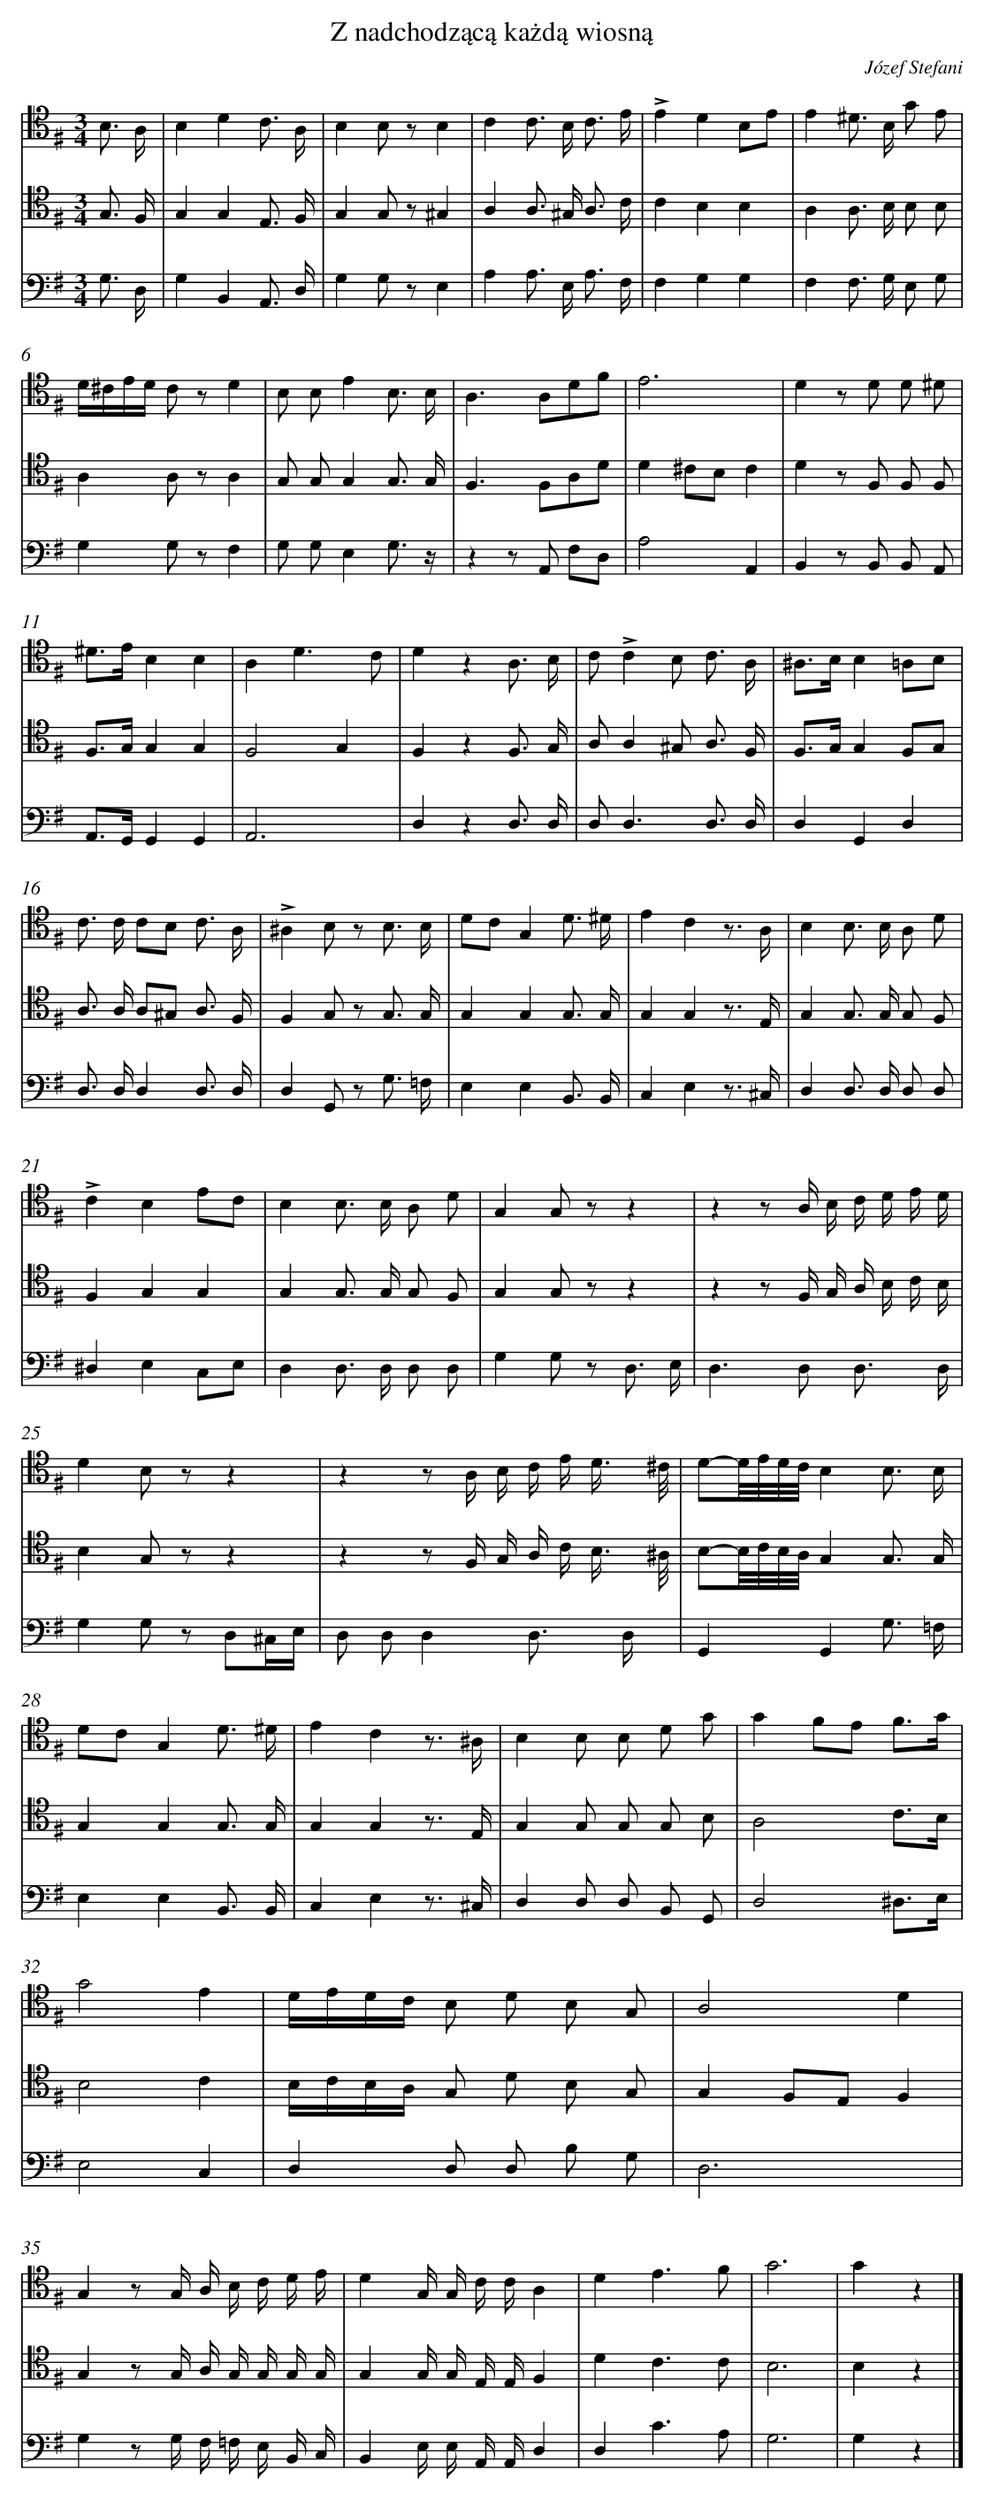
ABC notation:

X:1
T: Z nadchodzącą każdą wiosną
C: Józef Stefani
L: 1/8
M: 3/4
V: 1 clef=tenor
V: 2 clef=tenor
V: 3 clef=bass
K: G
[V:1] B,3/ A,/ [I:setbarnb 1]|
[V:2] G,3/ F,/ |
[V:3] G,3/ D,/ |
[V:1] B,2D2C3/ A,/ |
[V:2] G,2G,2E,3/ F,/ |
[V:3] G,2B,,2A,,3/ D,/ |
[V:1] B,2B, zB,2 |
[V:2] G,2G, z^G,2 |
[V:3] G,2G, zE,2 |
[V:1] C2C> B, C3/ E/ |
[V:2] A,2A,> ^G, A,3/ C/ |
[V:3] A,2A,> E, A,3/ F,/ |
[V:1] !accent!E2D2B,E |
[V:2] C2B,2B,2 |
[V:3] F,2G,2G,2 |
[V:1] E2^D> B, G E |
[V:2] A,2A,> B, B, B, |
[V:3] F,2F,> G, E, G, |
[V:1] D/^C/E/D/ C zD2 |
[V:2] A,2A, zA,2 |
[V:3] G,2G, zF,2 |
[V:1] B, B,E2B,3/ B,/ |
[V:2] G, G,G,2G,3/ G,/ |
[V:3] G, G,E,2G,3/ z/ |
[V:1] A,2>A,2DF |
[V:2] F,2>F,2A,D |
[V:3] z2z A,, F,D, |
[V:1] E6 |
[V:2] D2^CB,C2 |
[V:3] A,4A,,2 |
[V:1] D2z D D ^D |
[V:2] D2z F, F, F, |
[V:3] B,,2z B,, B,, A,, |
[V:1] ^D>EB,2B,2 |
[V:2] F,>G,G,2G,2 |
[V:3] A,,>G,,G,,2G,,2 |
[V:1] A,2D3C |
[V:2] F,4G,2 |
[V:3] A,,6 |
[V:1] D2z2A,3/ B,/ |
[V:2] F,2z2F,3/ G,/ |
[V:3] D,2z2D,3/ D,/ |
[V:1] C!accent!C2B, C3/ A,/ |
[V:2] A,A,2^G, A,3/ F,/ |
[V:3] D,2<D,2D,3/ D,/ |
[V:1] ^A,>B,B,2=A,B, |
[V:2] F,>G,G,2F,G, |
[V:3] D,2G,,2D,2 |
[V:1] C> C CB, C3/ A,/ |
[V:2] A,> A, A,^G, A,3/ F,/ |
[V:3] D,> D,D,2D,3/ D,/ |
[V:1] !accent!^A,2B, z B,3/ B,/ |
[V:2] F,2G, z G,3/ G,/ |
[V:3] D,2G,, z G,3/ =F,/ |
[V:1] DCG,2D3/ ^D/ |
[V:2] G,2G,2G,3/ G,/ |
[V:3] E,2E,2B,,3/ B,,/ |
[V:1] E2C2z3/ A,/ |
[V:2] G,2G,2z3/ E,/ |
[V:3] C,2E,2z3/ ^C,/ |
[V:1] B,2B,> B, A, D |
[V:2] G,2G,> G, G, F, |
[V:3] D,2D,> D, D, D, |
[V:1] !accent!C2B,2EC |
[V:2] F,2G,2G,2 |
[V:3] ^D,2E,2C,E, |
[V:1] B,2B,> B, A, D |
[V:2] G,2G,> G, G, F, |
[V:3] D,2D,> D, D, D, |
[V:1] G,2G, zz2 |
[V:2] G,2G, zz2 |
[V:3] G,2G, z D,3/ E,/ |
[V:1] z2z A,/ B,/ C/ D/ E/ D/ |
[V:2] z2z F,/ G,/ A,/ B,/ C/ B,/ |
[V:3] D,2>D,2 D,3/ D,/ |
[V:1] D2B, zz2 |
[V:2] B,2G, zz2 |
[V:3] G,2G, z D,^C,/E,/ |
[V:1] z2z A,/ B,/ C/ E/ D3// ^C// |
[V:2] z2z F,/ G,/ A,/ C/ B,3// ^A,// |
[V:3] D, D,D,2D,3/ D,/ |
[V:1] D-D//E//D//C//B,2B,3/ B,/ |
[V:2] B,-B,//C//B,//A,//G,2G,3/ G,/ |
[V:3] G,,2G,,2G,3/ =F,/ |
[V:1] DCG,2D3/ ^D/ |
[V:2] G,2G,2G,3/ G,/ |
[V:3] E,2E,2B,,3/ B,,/ |
[V:1] E2C2z3/ ^A,/ |
[V:2] G,2G,2z3/ E,/ |
[V:3] C,2E,2z3/ ^C,/ |
[V:1] B,2B, B, D G |
[V:2] G,2G, G, G, B, |
[V:3] D,2D, D, B,, G,, |
[V:1] G2FE F3/G/ |
[V:2] A,4C3/B,/ |
[V:3] D,4^D,3/E,/ |
[V:1] G4E2 |
[V:2] B,4C2 |
[V:3] E,4C,2 |
[V:1] D/E/D/C/ B, D B, G, |
[V:2] B,/C/B,/A,/ G, D B, G, |
[V:3] D,2D, D, B, G, |
[V:1] A,4D2 |
[V:2] G,2F,E,F,2 |
[V:3] D,6 |
[V:1] G,2z G,/ A,/ B,/ C/ D/ E/ |
[V:2] G,2z G,/ A,/ G,/ G,/ G,/ G,/ |
[V:3] G,2z G,/ F,/ =F,/ E,/ B,,/ C,/ |
[V:1] D2G,/ G,/ C/ C/A,2 |
[V:2] G,2G,/ G,/ E,/ E,/F,2 |
[V:3] B,,2E,/ E,/ A,,/ A,,/D,2 |
[V:1] D2E3F |
[V:2] D2C3C |
[V:3] D,2C3A, |
[V:1] G6 |
[V:2] B,6 |
[V:3] G,6 |
[V:1] G2z2 |]
[V:2] B,2z2 |]
[V:3] G,2z2 |]
